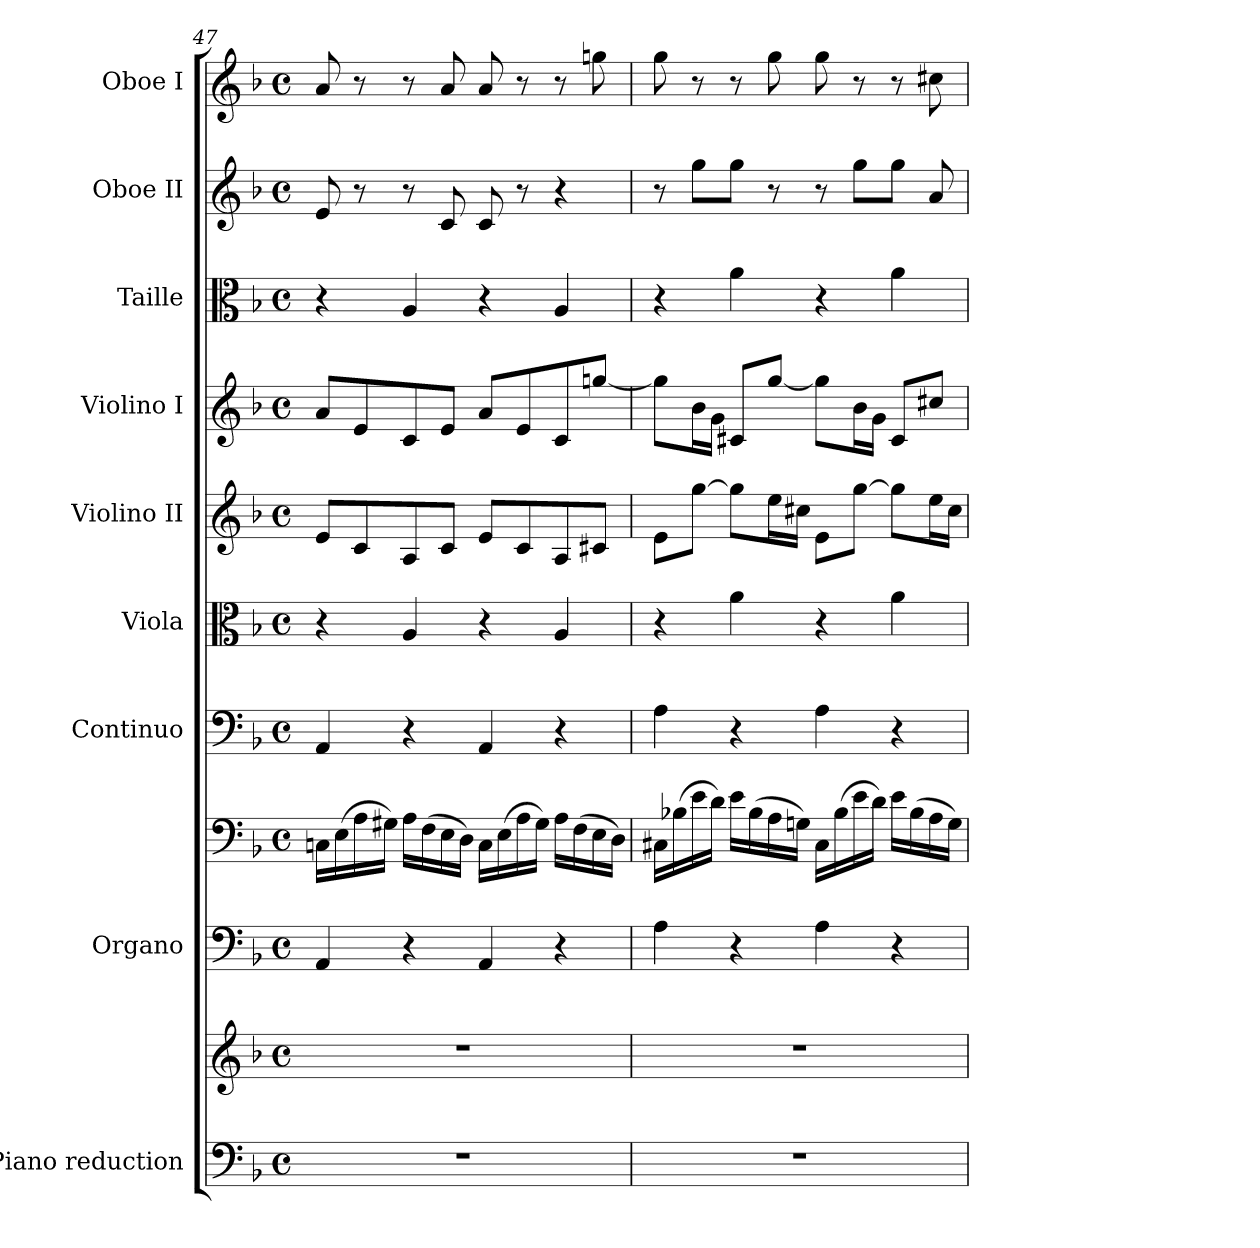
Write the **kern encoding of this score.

**kern	**kern	**kern	**kern	**kern	**kern	**kern	**kern	**kern	**kern	**kern
*part9	*part9	*part8	*part8	*part7	*part6	*part5	*part4	*part3	*part2	*part1
*staff11	*staff10	*staff9	*staff8	*staff7	*staff6	*staff5	*staff4	*staff3	*staff2	*staff1
*I"Piano reduction	*	*I"Organo	*	*I"Continuo	*I"Viola	*I"Violino II	*I"Violino I	*I"Taille	*I"Oboe II	*I"Oboe I
*I'Pno	*	*	*	*	*I'Vla	*I'Vln	*I'Vln	*	*I'Ob	*I'Ob
*clefF4	*clefG2	*clefF4	*clefF4	*clefF4	*clefC3	*clefG2	*clefG2	*clefC3	*clefG2	*clefG2
*k[b-]	*k[b-]	*k[b-]	*k[b-]	*k[b-]	*k[b-]	*k[b-]	*k[b-]	*k[b-]	*k[b-]	*k[b-]
*M4/4	*M4/4	*M4/4	*M4/4	*M4/4	*M4/4	*M4/4	*M4/4	*M4/4	*M4/4	*M4/4
*met(c)	*met(c)	*met(c)	*met(c)	*met(c)	*met(c)	*met(c)	*met(c)	*met(c)	*met(c)	*met(c)
=47	=47	=47	=47	=47	=47	=47	=47	=47	=47	=47
1r	1r	4AA/	16Cn\LL	4AA/	4r	8e/L	8a/L	4r	8e/	8a/
.	.	.	(16E\	.	.	.	.	.	.	.
.	.	.	16A\	.	.	8c/	8e/	.	8r	8r
.	.	.	16G#X\JJ)	.	.	.	.	.	.	.
.	.	4r	16A\LL	4r	4A/	8A/	8c/	4A/	8r	8r
.	.	.	(16F\	.	.	.	.	.	.	.
.	.	.	16E\	.	.	8c/J	8e/J	.	8c/	8a/
.	.	.	16D\JJ)	.	.	.	.	.	.	.
.	.	4AA/	16C\LL	4AA/	4r	8e/L	8a/L	4r	8c/	8a/
.	.	.	(16E\	.	.	.	.	.	.	.
.	.	.	16A\	.	.	8c/	8e/	.	8r	8r
.	.	.	16G#\JJ)	.	.	.	.	.	.	.
.	.	4r	16A\LL	4r	4A/	8A/	8c/	4A/	4r	8r
.	.	.	(16F\	.	.	.	.	.	.	.
.	.	.	16E\	.	.	8c#X/J	[8ggn/J	.	.	8ggn\
.	.	.	16D\JJ)	.	.	.	.	.	.	.
=48	=48	=48	=48	=48	=48	=48	=48	=48	=48	=48
1r	1r	4A\	16C#X\LL	4A\	4r	8e\L	8gg\L]	4r	8r	8gg\
.	.	.	(16B-X\	.	.	.	.	.	.	.
.	.	.	16e\	.	.	[8gg\J	16b-\L	.	8gg\L	8r
.	.	.	16d\JJ)	.	.	.	16g\JJ	.	.	.
.	.	4r	16e\LL	4r	4a\	8gg\L]	8c#X/L	4a\	8gg\J	8r
.	.	.	(16B-\	.	.	.	.	.	.	.
.	.	.	16A\	.	.	16ee\L	[8gg/J	.	8r	8gg\
.	.	.	16Gn\JJ)	.	.	16cc#X\JJ	.	.	.	.
.	.	4A\	16C#\LL	4A\	4r	8e\L	8gg\L]	4r	8r	8gg\
.	.	.	(16B-\	.	.	.	.	.	.	.
.	.	.	16e\	.	.	[8gg\J	16b-\L	.	8gg\L	8r
.	.	.	16d\JJ)	.	.	.	16g\JJ	.	.	.
.	.	4r	16e\LL	4r	4a\	8gg\L]	8c#/L	4a\	8gg\J	8r
.	.	.	(16B-\	.	.	.	.	.	.	.
.	.	.	16A\	.	.	16ee\L	8cc#X/J	.	8a/	8cc#X\
.	.	.	16G\JJ)	.	.	16cc#\JJ	.	.	.	.
=	=	=	=	=	=	=	=	=	=	=
*-	*-	*-	*-	*-	*-	*-	*-	*-	*-	*-
